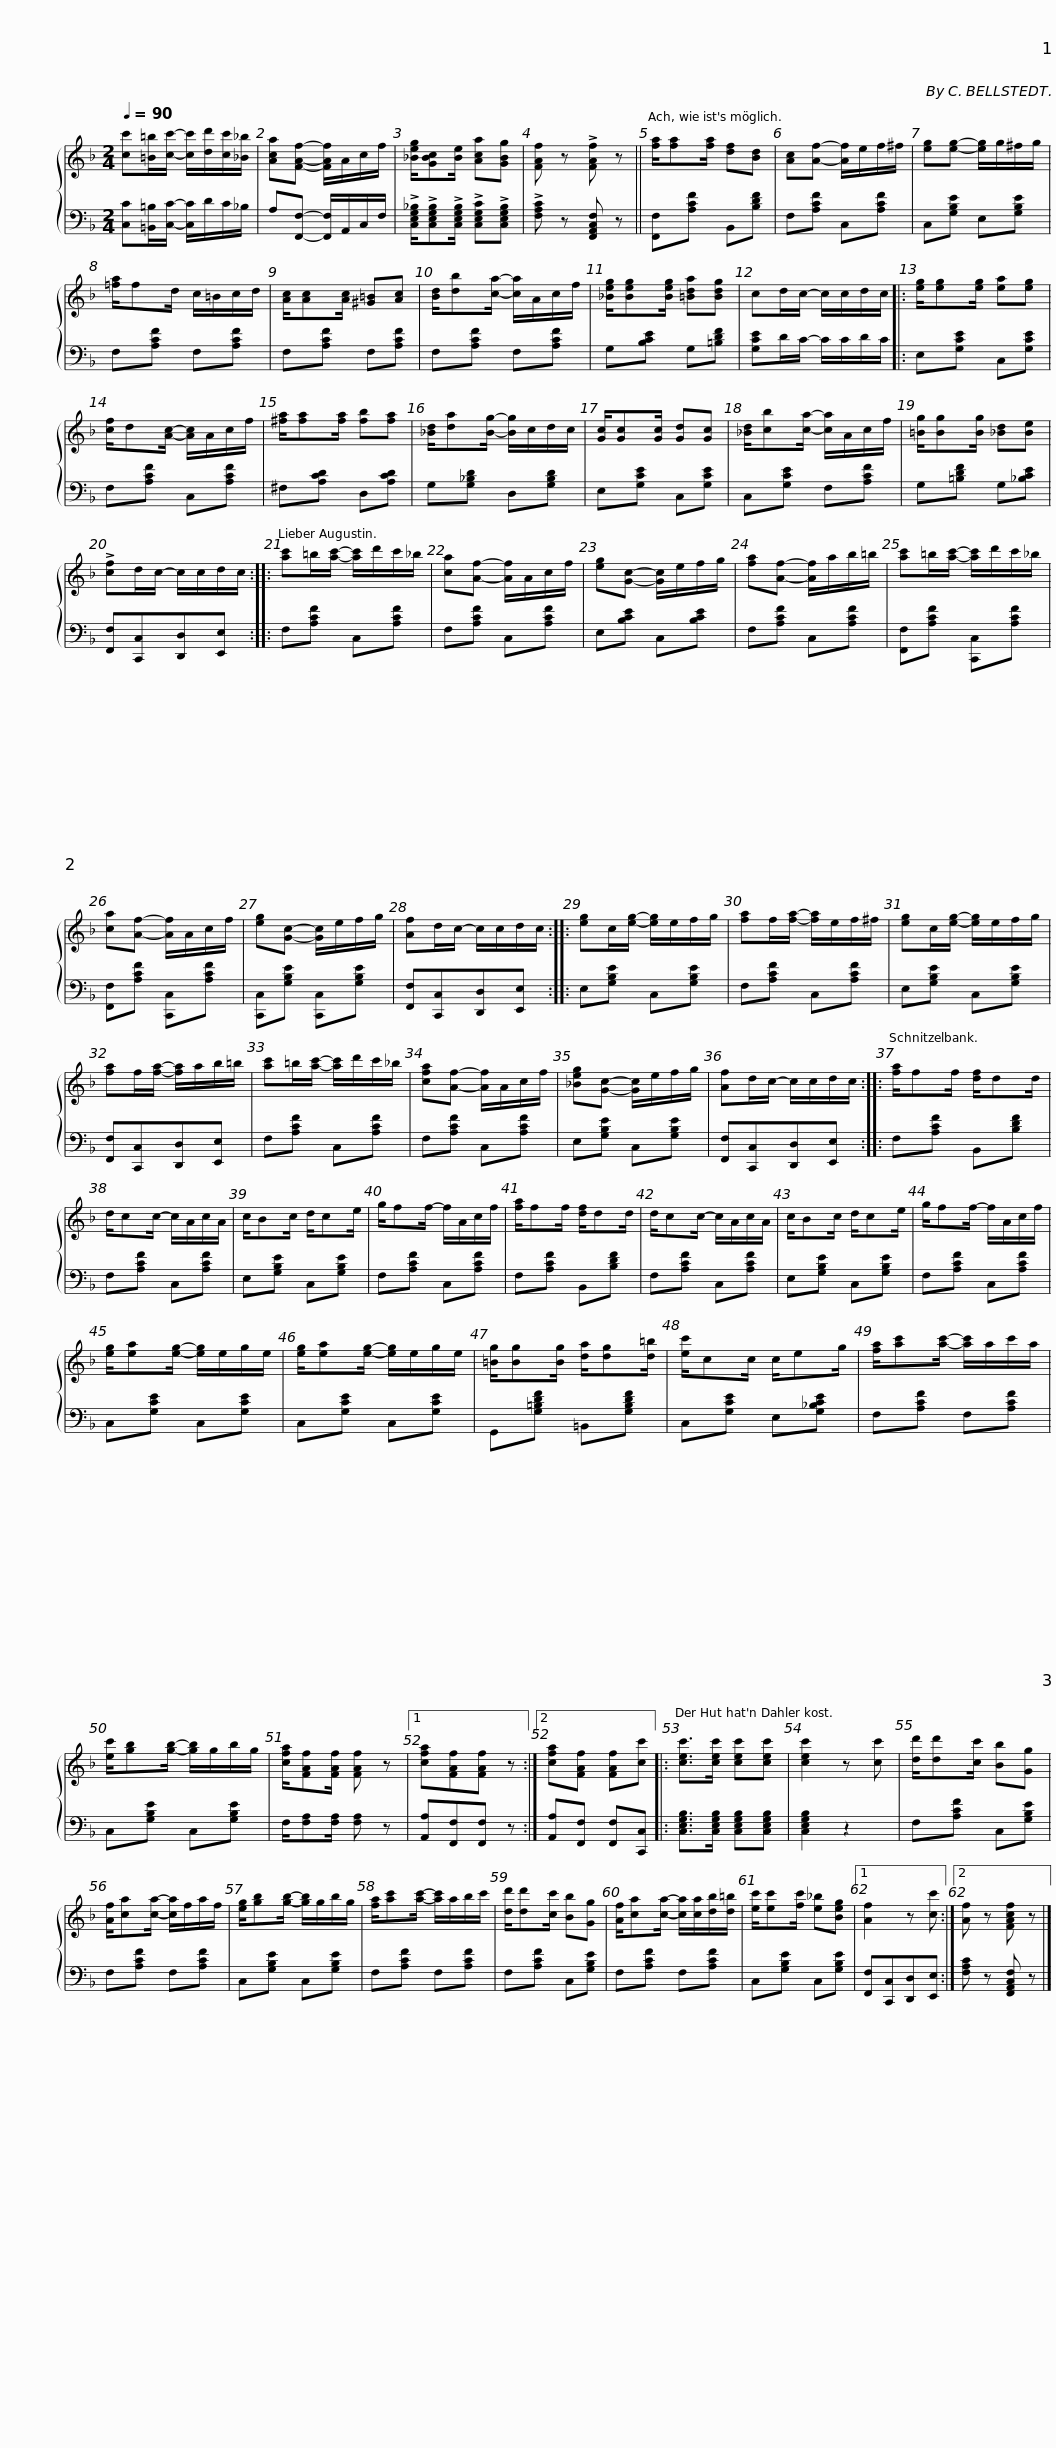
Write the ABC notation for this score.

X:1
%%score { 1 | 2 }
L:1/8
Q:1/4=90
M:2/4
I:linebreak $
K:F
V:1 treble
V:2 bass
V:1
 [cc'][=B=b]/[cc']/- [cc']/[dd']/[cc']/[_B_b]/ | [Aca][FAf]- [FAf]/A/c/f/ | [_Beg]/[GBc][Be]/ [Aca][GBg] | [FAf] z !>![FAf] z ||$ [fa]/[fa][fa]/ [df][Bd] | %5
 [Ac][Af]- [Af]/e/f/^f/ | [eg][eg]- [eg]/g/^f/g/ | [=fa]/fd/ c/=B/c/d/ |$ [Ac]/[Ac][Ac]/ [^G=B][Ac] | [Bd]/[db][ca]/- [ca]/A/c/f/ | %10
 [_Beg]/[Beg][Beg]/ [=Bda][Bdg] | cd/c/- c/c/d/c/ |:$ [eg]/[eg][eg]/ [ea][eg] | [cf]/d[Ac]/- [Ac]/A/c/f/ | [^fa]/[fa][fa]/ [fb][fa] | %15
 [_Bd]/[da][Bg]/- [Bg]/c/d/c/ |$ [Gc]/[Gc][Gc]/ [Gd][Gc] | [_Bd]/[cb][ca]/- [ca]/A/c/f/ | [=Bg]/[Bg][Bg]/ [_Bd][Be] | !>![cf]d/c/- c/c/d/c/ ::$ %20
 [ac']=b/[ac']/- [ac']/d'/c'/_b/ | [ca][Af]- [Af]/A/c/f/ | [eg][Gc]- [Gc]/e/f/g/ | [fa][Af]- [Af]/a/b/=b/ |$ [ac']=b/[ac']/- [ac']/d'/c'/_b/ | %25
 [ca][Af]- [Af]/A/c/f/ | [eg][Gc]- [Gc]/e/f/g/ | [Af]d/c/- c/c/d/c/ ::$ [eg]c/[eg]/- [eg]/e/f/g/ | [fa]f/[fa]/- [fa]/e/f/^f/ | %30
 [eg]c/[eg]/- [eg]/e/f/g/ | [fa]f/[fa]/- [fa]/a/b/=b/ |$ [ac']=b/[ac']/- [ac']/d'/c'/_b/ | [cfa][Af]- [Af]/A/c/f/ | [_Beg][Gc]- [Gc]/e/f/g/ | %35
 [Af]d/c/- c/c/d/c/ ::$ [fa]/ff/ [df]/dd/ | d/cc/- c/A/c/A/ | c/Bc/ d/ce/ | g/ff/- f/A/c/f/ |$ %40
 [fa]/ff/ [df]/dd/ | d/cc/- c/A/c/A/ | c/Bc/ d/ce/ | g/ff/- f/A/c/f/ |$ [eg]/[ea][eg]/- [eg]/e/g/e/ | %45
 [eg]/[ea][eg]/- [eg]/e/g/e/ | [=Bg]/[Bg][Bg]/ [da]/[dg][d=b]/ | [ec']/cc/ c/eg/ |$ [fa]/[ac'][ac']/- [ac']/a/c'/a/ | [ec']/[gb][gb]/- [gb]/g/b/g/ | %50
 [cfa]/[FAf][FAf]/ [FAf] z |1 [cfa][FAf][FAf] z :|2 [cfa][FAf] [FAf][cc'] |:$ [cec']>[cec'] [cec'][cec'] | [cec']2 z [cc'] | %55
 [dd']/[dd'][cc']/ [Bb][Gg] | [Af]/[ca][ca]/- [ca]/f/a/f/ | [eg]/[gb][gb]/- [gb]/g/b/g/ |$ [fa]/[ac'][ac']/- [ac']/a/b/c'/ | [dd']/[dd'][cc']/ [Bb][Gg] | %60
 [Af]/[ca][ca]/- [ca]/[ca]/[db]/[d=b]/ | [ec']/[ec'][fc']/ [e_b][Beg] |1 [Af]2 z [cc'] :|2 [Af] z [FAcf] z |] %64
V:2
 [C,C][=B,,=B,]/[C,C]/- [C,C]/D/C/_B,/ | A,[F,,F,]- [F,,F,]/A,,/C,/F,/ | !>![C,E,G,_B,]/!>![C,E,G,B,]!>![C,E,G,B,]/ !>![C,E,G,C]!>![C,E,G,B,] | !>![F,A,C] z [F,,A,,C,F,] z ||$ [F,,F,][A,CF] B,,[B,DF] | %5
 F,[A,CF] C,[A,CF] | C,[G,B,E] E,[G,B,E] | F,[A,CF] F,[A,CF] |$ F,[A,CF] F,[A,CF] | F,[A,CF] F,[A,CF] | %10
 G,[B,CE] G,[=B,DF] | [G,CE]D/C/- C/C/D/C/ |:$ E,[G,CE] C,[G,CE] | F,[A,CF] C,[A,CF] | ^F,[A,CD] D,[A,CD] | %15
 G,[G,_B,D] D,[G,B,D] |$ E,[G,CE] C,[G,CE] | C,[G,CE] F,[A,CF] | G,[=B,DF] G,[_B,CE] | [F,,F,][C,,C,][D,,D,][E,,E,] ::$ %20
 F,[A,CF] C,[A,CF] | F,[A,CF] C,[A,CF] | E,[B,CE] C,[B,CE] | F,[A,CF] C,[A,CF] |$ [F,,F,][A,CF] [C,,C,][A,CF] | %25
 [F,,F,][A,CF] [C,,C,][A,CF] | [C,,C,][G,B,E] [C,,C,][G,B,E] | [F,,F,][C,,C,][D,,D,][E,,E,] ::$ E,[G,B,E] C,[G,B,E] | F,[A,CF] C,[A,CF] | %30
 E,[G,B,E] C,[G,B,E] | [F,,F,][C,,C,][D,,D,][E,,E,] |$ F,[A,CF] C,[A,CF] | F,[A,CF] C,[A,CF] | E,[G,B,E] C,[G,B,E] | %35
 [F,,F,][C,,C,][D,,D,][E,,E,] ::$ F,[A,CF] B,,[B,DF] | F,[A,CF] C,[A,CF] | E,[G,B,E] C,[G,B,E] | F,[A,CF] C,[A,CF] |$ %40
 F,[A,CF] B,,[B,DF] | F,[A,CF] C,[A,CF] | E,[G,B,E] C,[G,B,E] | F,[A,CF] C,[A,CF] |$ C,[G,CE] C,[G,CE] | %45
 C,[G,CE] C,[G,CE] | G,,[G,=B,DF] =B,,[G,B,DF] | C,[G,CE] E,[G,_B,CE] |$ F,[A,CF] F,[A,CF] | C,[G,B,E] C,[G,B,E] | %50
 F,/[F,A,][F,A,]/ [F,A,] z |1 [A,,A,][F,,F,][F,,F,] z :|2 [A,,A,][F,,F,] [F,,F,][C,,C,] |:$ [C,E,G,B,]>[C,E,G,B,] [C,E,G,B,][C,E,G,B,] | [C,E,G,B,]2 z2 | %55
 F,[A,CF] C,[G,B,E] | F,[A,CF] F,[A,CF] | C,[G,B,E] C,[G,B,E] |$ F,[A,CF] F,[A,CF] | F,[A,CF] C,[G,B,E] | %60
 F,[A,CF] F,[A,CF] | C,[G,B,E] C,[G,B,E] |1 [F,,F,][C,,C,][D,,D,][E,,E,] :|2 [F,A,C] z [F,,A,,C,F,] z |] %64
